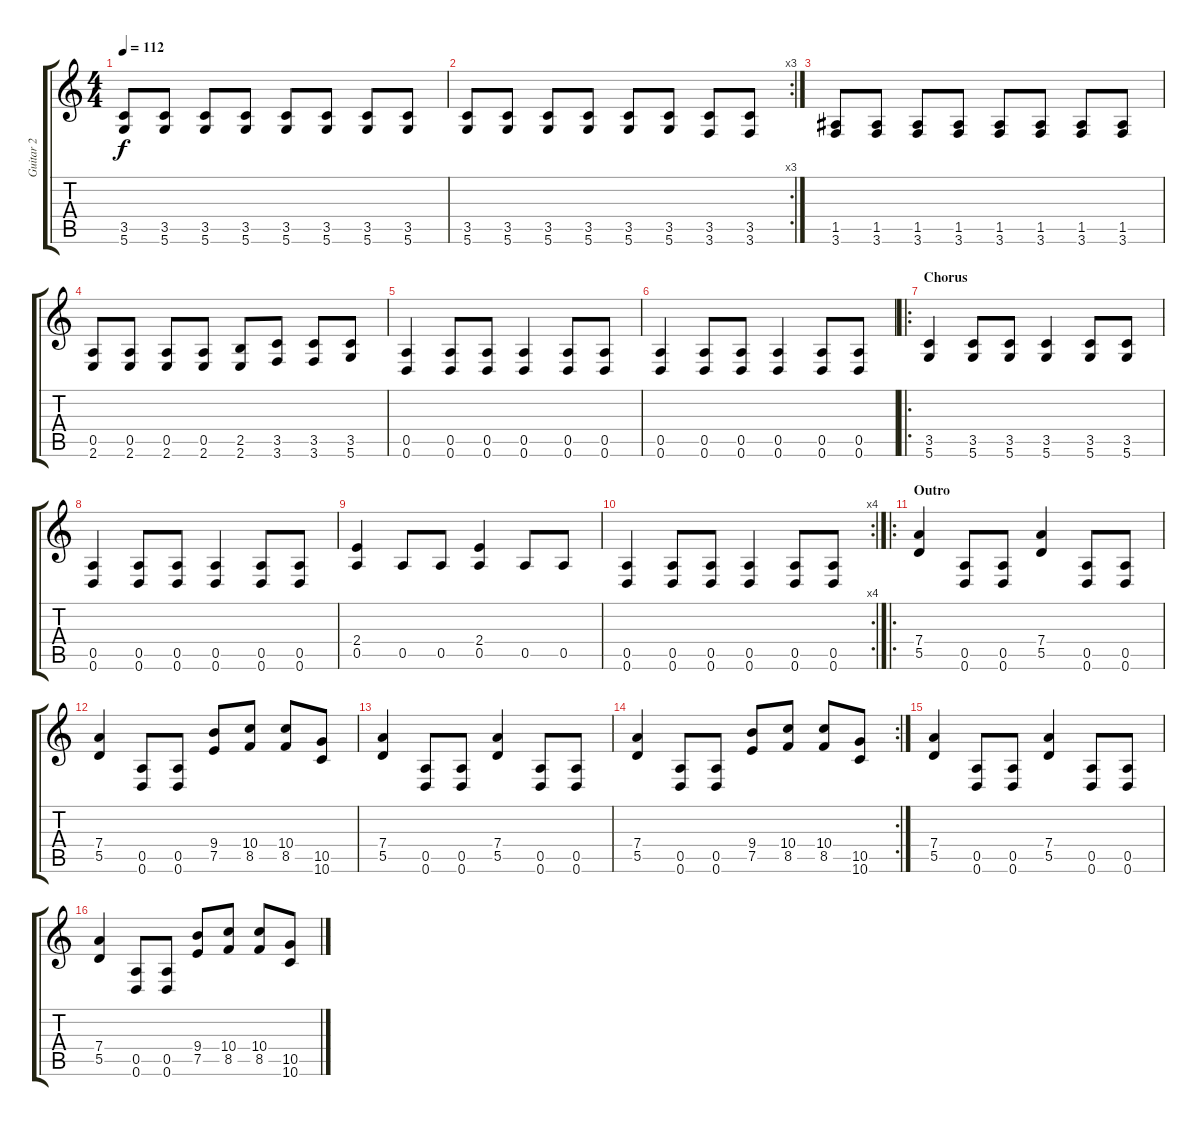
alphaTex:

\track ("Guitar 2" "Guitar 2") {instrument overdrivenguitar}
\staff {score tabs}
\tuning (E4 B3 G3 D3 A2 D2) {hide}
\ts (4 4)
\tempo 112
\clef g2
\ks c
(3.5 5.6).8{dy f} (3.5 5.6).8 (3.5 5.6).8 (3.5 5.6).8 (3.5 5.6).8 (3.5 5.6).8 (3.5 5.6).8 (3.5 5.6).8 |
\rc 3
(3.5 5.6).8 (3.5 5.6).8 (3.5 5.6).8 (3.5 5.6).8 (3.5 5.6).8 (3.5 5.6).8 (3.5 3.6).8 (3.5 3.6).8 |
(1.5 3.6).8 (1.5 3.6).8 (1.5 3.6).8 (1.5 3.6).8 (1.5 3.6).8 (1.5 3.6).8 (1.5 3.6).8 (1.5 3.6).8 |
(0.5 2.6).8 (0.5 2.6).8 (0.5 2.6).8 (0.5 2.6).8 (2.5 2.6).8 (3.5 3.6).8 (3.5 3.6).8 (3.5 5.6).8 |
(0.5 0.6).4 (0.5 0.6).8 (0.5 0.6).8 (0.5 0.6).4 (0.5 0.6).8 (0.5 0.6).8 |
(0.5 0.6).4 (0.5 0.6).8 (0.5 0.6).8 (0.5 0.6).4 (0.5 0.6).8 (0.5 0.6).8 |
\ro
\section ("" "Chorus")
(3.5 5.6).4 (3.5 5.6).8 (3.5 5.6).8 (3.5 5.6).4 (3.5 5.6).8 (3.5 5.6).8 |
(0.5 0.6).4 (0.5 0.6).8 (0.5 0.6).8 (0.5 0.6).4 (0.5 0.6).8 (0.5 0.6).8 |
(2.4 0.5).4 0.5.8 0.5.8 (2.4 0.5).4 0.5.8 0.5.8 |
\rc 4
(0.5 0.6).4 (0.5 0.6).8 (0.5 0.6).8 (0.5 0.6).4 (0.5 0.6).8 (0.5 0.6).8 |
\ro
\section ("" "Outro")
(7.4 5.5).4 (0.5 0.6).8 (0.5 0.6).8 (7.4 5.5).4 (0.5 0.6).8 (0.5 0.6).8 |
(7.4 5.5).4 (0.5 0.6).8 (0.5 0.6).8 (9.4 7.5).8 (10.4 8.5).8 (10.4 8.5).8 (10.5 10.6).8 |
(7.4 5.5).4 (0.5 0.6).8 (0.5 0.6).8 (7.4 5.5).4 (0.5 0.6).8 (0.5 0.6).8 |
\rc 2
(7.4 5.5).4 (0.5 0.6).8 (0.5 0.6).8 (9.4 7.5).8 (10.4 8.5).8 (10.4 8.5).8 (10.5 10.6).8 |
(7.4 5.5).4 (0.5 0.6).8 (0.5 0.6).8 (7.4 5.5).4 (0.5 0.6).8 (0.5 0.6).8 |
(7.4 5.5).4 (0.5 0.6).8 (0.5 0.6).8 (9.4 7.5).8 (10.4 8.5).8 (10.4 8.5).8 (10.5 10.6).8
